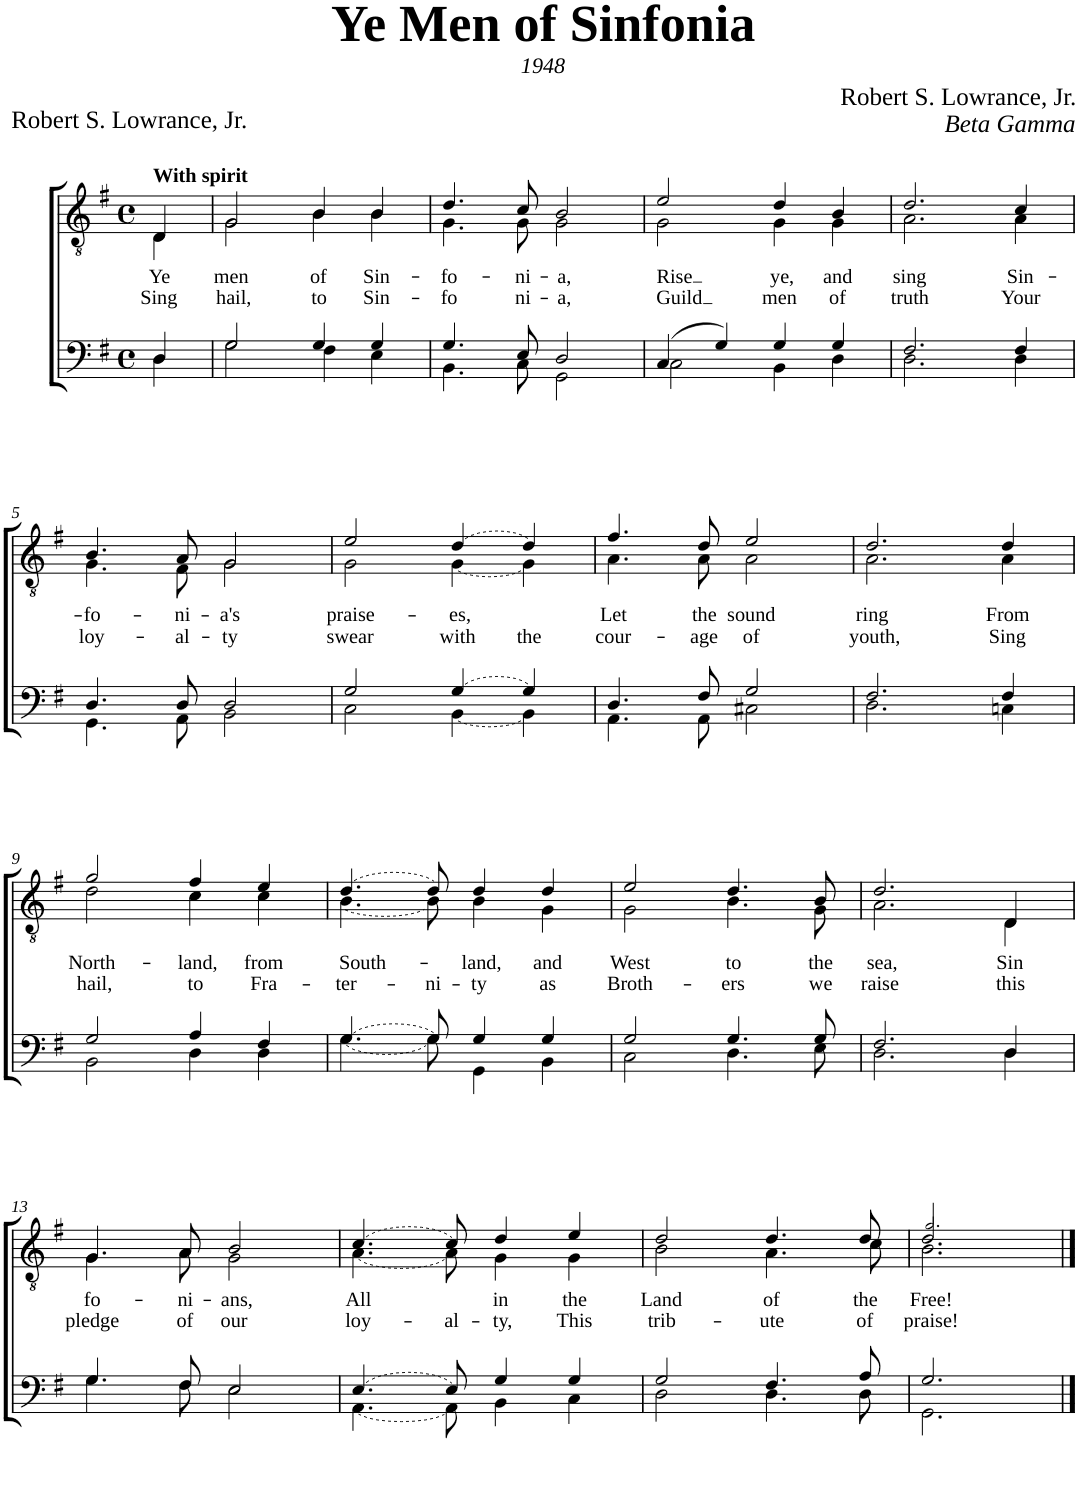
**kern	**kern	**text	**text
*part2	*part1	*part1	*part1
*staff2	*staff1	*staff1	*staff1
*I"Voice	*I"Voice	*	*
*I'V	*I'V	*	*
*clefF4	*clefGv2	*	*
*k[f#]	*k[f#]	*	*
*M4/4	*M4/4	*	*
*met(c)	*met(c)	*	*
=	=	=	=
*^	*^	*	*
!	!	!LO:TX:a:B:t=With spirit	!	!	!
!	!	!	!	!LO:LY:b	!LO:LY:b
4D/	4D\	4D/	4D\	Ye	Sing
=1	=1	=1	=1	=1	=1
!	!	!	!	!LO:LY:b	!LO:LY:b
2G/	2G\	2G/	2G\	men	hail,
!	!	!	!	!LO:LY:b	!LO:LY:b
4G/	4F#\	4B/	4B\	of	to
!	!	!	!	!LO:LY:b	!LO:LY:b
4G/	4E\	4B/	4B\	Sin-	Sin-
=2	=2	=2	=2	=2	=2
!	!	!	!	!LO:LY:b	!LO:LY:b
4.G/	4.BB\	4.d/	4.G\	-fo-	-fo
!	!	!	!	!LO:LY:b	!LO:LY:b
8E/	8C\	8c/	8G\	-ni-	ni-
!	!	!	!	!LO:LY:b	!LO:LY:b
2D/	2GG\	2B/	2G\	-a,	-a,
=3	=3	=3	=3	=3	=3
!	!	!	!	!LO:LY:b	!LO:LY:b
(>4C/	2C\	2e/	2G\	Rise	Guild
4G/)	.	.	.	.	.
!	!	!	!	!LO:LY:b	!LO:LY:b
4G/	4BB\	4d/	4G\	ye,	men
!	!	!	!	!LO:LY:b	!LO:LY:b
4G/	4D\	4B/	4G\	and	of
=4	=4	=4	=4	=4	=4
!	!	!	!	!LO:LY:b	!LO:LY:b
2.F#/	2.D\	2.d/	2.A\	sing	truth
!	!	!	!	!LO:LY:b	!LO:LY:b
4F#/	4D\	4c/	4A\	Sin-	Your
!!LO:LB:g=z	!!
=5	=5	=5	=5	=5	=5
!	!	!	!	!LO:LY:b	!LO:LY:b
4.D/	4.GG\	4.B/	4.G\	-fo-	loy-
!	!	!	!	!LO:LY:b	!LO:LY:b
8D/	8AA\	8A/	8F#\	-ni-	-al-
!	!	!	!	!LO:LY:b	!LO:LY:b
2D/	2BB\	2G/	2G\	-a's	-ty
=6	=6	=6	=6	=6	=6
!	!	!	!	!LO:LY:b	!LO:LY:b
2G/	2C\	2e/	2G\	praise-	swear
!LO:T:dash	!LO:T:dash	!LO:T:dash	!LO:T:dash	!LO:LY:b	!LO:LY:b
[4G/	[4BB\	[4d/	[4G\	-es,	with
!	!	!	!	!	!LO:LY:b
4G/]	4BB\]	4d/]	4G\]	.	the
=7	=7	=7	=7	=7	=7
!	!	!	!	!LO:LY:b	!LO:LY:b
4.D/	4.AA\	4.f#/	4.A\	Let	cour-
!	!	!	!	!LO:LY:b	!LO:LY:b
8F#/	8AA\	8d/	8A\	the	-age
!	!	!	!	!LO:LY:b	!LO:LY:b
2G/	2C#X\	2e/	2A\	sound	of
=8	=8	=8	=8	=8	=8
!	!	!	!	!LO:LY:b	!LO:LY:b
2.F#/	2.D\	2.d/	2.A\	ring	youth,
!	!	!	!	!LO:LY:b	!LO:LY:b
4F#/	4Cn\	4d/	4A\	From	Sing
!!LO:LB:g=z	!!
=9	=9	=9	=9	=9	=9
!	!	!	!	!LO:LY:b	!LO:LY:b
2G/	2BB\	2g/	2d\	North-	hail,
!	!	!	!	!LO:LY:b	!LO:LY:b
4A/	4D\	4f#/	4c\	-land,	to
!	!	!	!	!LO:LY:b	!LO:LY:b
4F#/	4D\	4e/	4c\	from	Fra-
=10	=10	=10	=10	=10	=10
!LO:T:dash	!LO:T:dash	!LO:T:dash	!LO:T:dash	!LO:LY:b	!LO:LY:b
[4.G/	[4.G\	[4.d/	[4.B\	South-	-ter-
!	!	!	!	!	!LO:LY:b
8G/]	8G\]	8d/]	8B\]	.	-ni-
!	!	!	!	!LO:LY:b	!LO:LY:b
4G/	4GG\	4d/	4B\	-land,	-ty
!	!	!	!	!LO:LY:b	!LO:LY:b
4G/	4BB\	4d/	4G\	and	as
=11	=11	=11	=11	=11	=11
!	!	!	!	!LO:LY:b	!LO:LY:b
2G/	2C\	2e/	2G\	-West	-Broth-
!	!	!	!	!LO:LY:b	!LO:LY:b
4.G/	4.D\	4.d/	4.B\	to	-ers
!	!	!	!	!LO:LY:b	!LO:LY:b
8G/	8E\	8B/	8G\	the	we
=12	=12	=12	=12	=12	=12
!	!	!	!	!LO:LY:b	!LO:LY:b
2.F#/	2.D\	2.d/	2.A\	sea,	raise
!	!	!	!	!LO:LY:b	!LO:LY:b
4D/	4D\	4D/	4D\	Sin	this
!!LO:LB:g=z	!!
=13	=13	=13	=13	=13	=13
!	!	!	!	!LO:LY:b	!LO:LY:b
4.G/	4.G\	4.G/	4.G\	fo-	pledge
!	!	!	!	!LO:LY:b	!LO:LY:b
8F#/	8F#\	8A/	8A\	-ni-	of
!	!	!	!	!LO:LY:b	!LO:LY:b
2E/	2E\	2B/	2G\	-ans,	our
=14	=14	=14	=14	=14	=14
!LO:T:dash	!LO:T:dash	!LO:T:dash	!LO:T:dash	!LO:LY:b	!LO:LY:b
[4.E/	[4.AA\	[4.c/	[4.A\	All	loy-
!	!	!	!	!	!LO:LY:b
8E/]	8AA\]	8c/]	8A\]	.	-al-
!	!	!	!	!LO:LY:b	!LO:LY:b
4G/	4BB\	4d/	4G\	in	-ty,
!	!	!	!	!LO:LY:b	!LO:LY:b
4G/	4C\	4e/	4G\	the	This
=15	=15	=15	=15	=15	=15
!	!	!	!	!LO:LY:b	!LO:LY:b
2G/	2D\	2d/	2B\	Land	trib-
!	!	!	!	!LO:LY:b	!LO:LY:b
4.F#/	4.D\	4.d/	4.A\	of	-ute
!	!	!	!	!LO:LY:b	!LO:LY:b
8A/	8D\	8d/	8c\	the	of
=16	=16	=16	=16	=16	=16
*	*	*	*^	*	*
!	!	!	!	!	!LO:LY:b	!LO:LY:b
2.G/	2.GG\	2.g!/	2.d/	2.B\	Free!	praise!
*v	*v	*	*	*	*	*
*	*v	*v	*v	*	*
==	==	==	==
*-	*-	*-	*-
